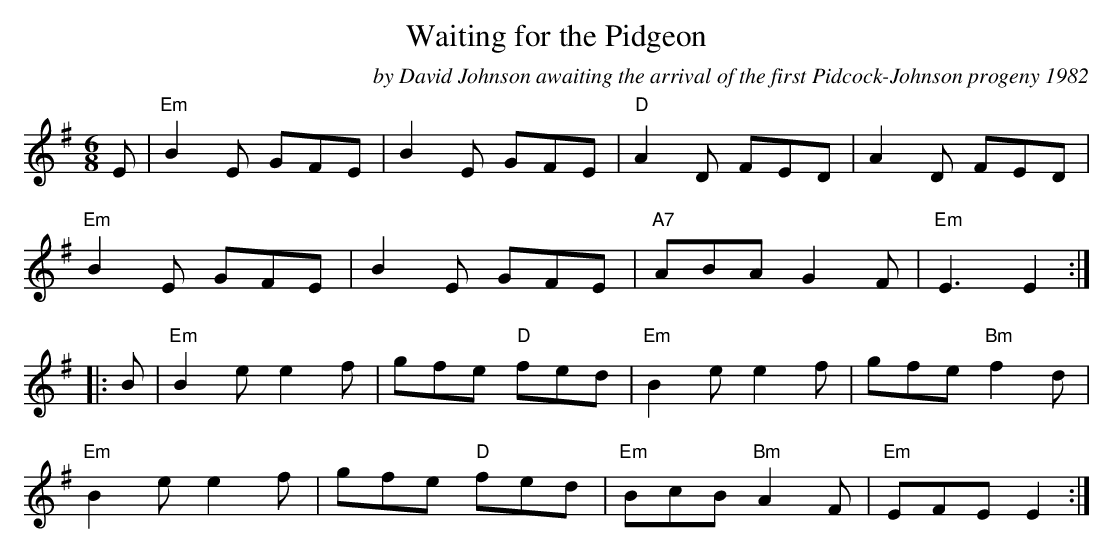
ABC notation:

X:1
T:Waiting for the Pidgeon
C:by David Johnson awaiting the arrival of the first Pidcock-Johnson progeny 1982
M:6/8
L:1/8
K:Em
E|"Em"B2E GFE|B2E GFE|"D"A2D FED|A2D FED|
"Em"B2E GFE|B2E GFE|"A7"ABA G2F|"Em"E3 E2:|
|:B|"Em"B2e e2f|gfe "D"fed|"Em"B2e e2f|gfe "Bm"f2d|
"Em"B2e e2f|gfe "D"fed|"Em"BcB "Bm"A2F|"Em"EFE E2:|
